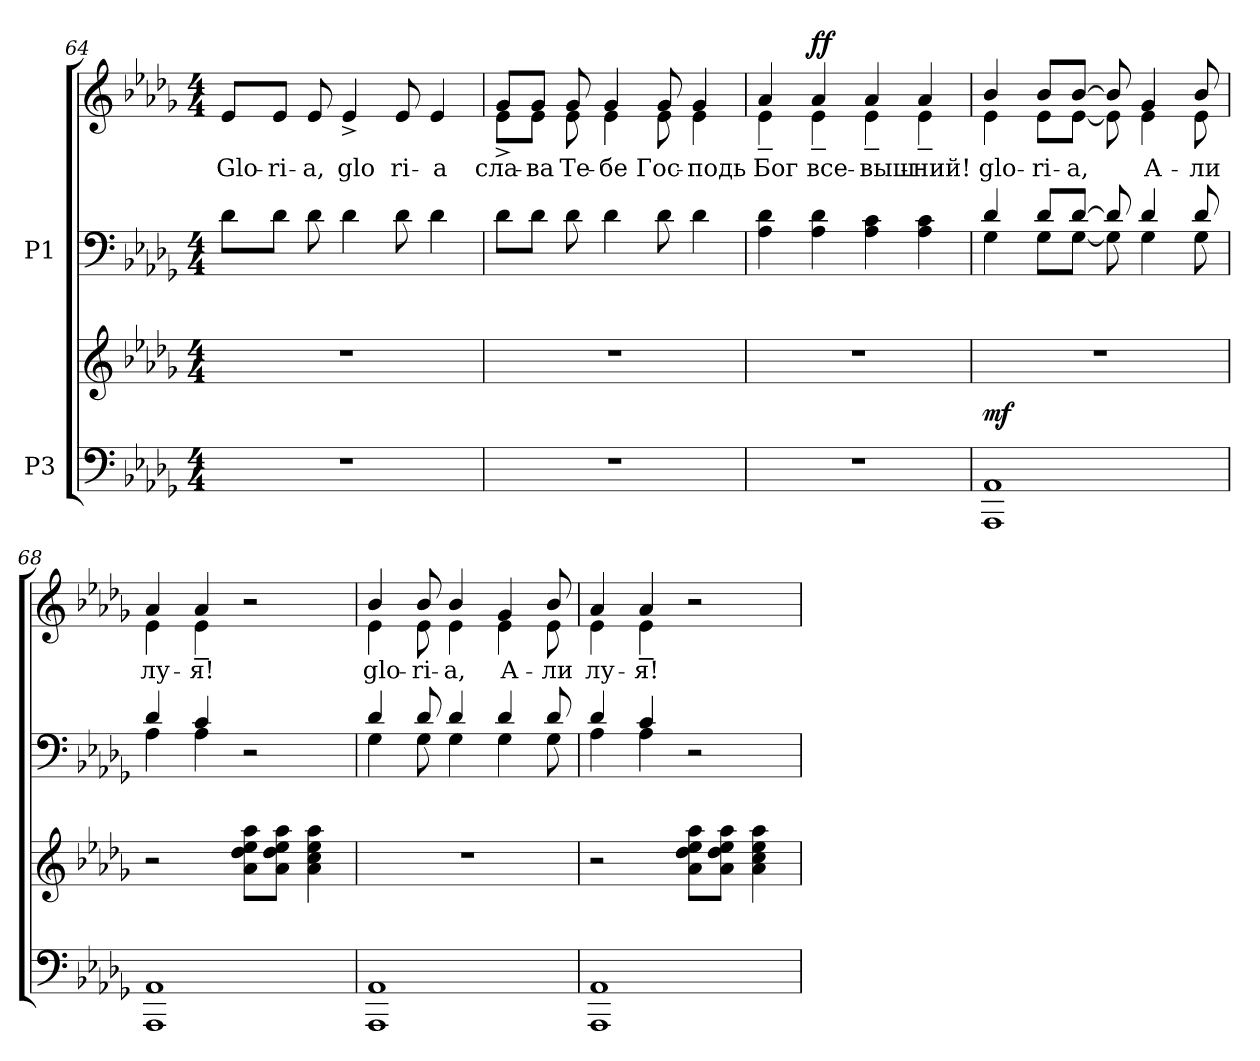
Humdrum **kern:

**kern	**kern	**dynam	**kern	**kern	**text	**dynam
*part2	*part2	*part2	*part1	*part1	*part1	*part1
*staff4	*staff3	*staff3/4	*staff2	*staff1	*staff1	*staff1/2
*I"P3	*	*	*I"P1	*	*	*
*clefF4	*clefG2	*	*clefF4	*clefG2	*	*
*k[b-e-a-d-g-]	*k[b-e-a-d-g-]	*	*k[b-e-a-d-g-]	*k[b-e-a-d-g-]	*	*
*D-:	*D-:	*	*D-:	*D-:	*	*
*M4/4	*M4/4	*	*M4/4	*M4/4	*	*
=64	=64	=64	=64	=64	=64	=64
!	!	!	!	!	!LO:LY:b:color=#000000	!
1r	1r	.	8d-i\L	8e-i/L	Glo-	.
!	!	!	!	!	!LO:LY:b:color=#000000	!
.	.	.	8d-i\J	8e-i/J	-ri-	.
!	!	!	!	!	!LO:LY:b:color=#000000	!
.	.	.	8d-i\	8e-i/	-a,	.
!	!	!	!	!	!LO:LY:b:color=#000000	!
.	.	.	4d-i\	4e-^i/	glo	.
!	!	!	!	!	!LO:LY:b:color=#000000	!
.	.	.	8d-i\	8e-i/	ri-	.
!	!	!	!	!	!LO:LY:b:color=#000000	!
.	.	.	4d-i\	4e-i/	-a	.
=65	=65	=65	=65	=65	=65	=65
!	!	!	!	!	!LO:LY:b:color=#000000	!
*	*	*	*	*^	*	*
1r	1r	.	8d-i\L	8g-i/L	8e-^i\L	сла-	.
!	!	!	!	!	!	!LO:LY:b:color=#000000	!
.	.	.	8d-i\J	8g-i/J	8e-i\J	-ва	.
!	!	!	!	!	!	!LO:LY:b:color=#000000	!
.	.	.	8d-i\	8g-i/	8e-i\	Те-	.
!	!	!	!	!	!	!LO:LY:b:color=#000000	!
.	.	.	4d-i\	4g-i/	4e-i\	-бе	.
!	!	!	!	!	!	!LO:LY:b:color=#000000	!
.	.	.	8d-i\	8g-i/	8e-i\	Гос-	.
!	!	!	!	!	!	!LO:LY:b:color=#000000	!
.	.	.	4d-i\	4g-i/	4e-i\	-подь	.
=66	=66	=66	=66	=66	=66	=66	=66
!	!	!	!	!	!	!LO:LY:b:color=#000000	!
1r	1r	.	4A-i\ 4d-i	4a-i/	4e-~i\	Бог	.
!	!	!	!	!	!	!LO:LY:b:color=#000000	!
.	.	.	4A-i\ 4d-i	4a-i/	4e-~i\	все-	ff
!	!	!	!	!	!	!LO:LY:b:color=#000000	!
.	.	.	4A-i\ 4ci	4a-i/	4e-~i\	-выш-	.
!	!	!	!	!	!	!LO:LY:b:color=#000000	!
.	.	.	4A-i\ 4ci	4a-i/	4e-~i\	-ний!	.
!!LO:LB:g=z	!!
=67	=67	=67	=67	=67	=67	=67	=67
*	*	*	*^	*	*	*	*
!	!	!	!	!	!	!	!LO:LY:b:color=#000000	!
1AAA-i 1AA-i	1r	mf	4d-i/	4G-i\	4b-i/	4e-i\	glo-	.
!	!	!	!	!	!	!	!LO:LY:b:color=#000000	!
.	.	.	8d-i/L	8G-i\L	8b-i/L	8e-i\L	-ri-	.
!	!	!	!	!	!	!	!LO:LY:b:color=#000000	!
.	.	.	[>8d-i/J	[<8G-i\J	[>8b-i/J	[<8e-i\J	-a,	.
.	.	.	8d-i/]	8G-i\]	8b-i/]	8e-i\]	.	.
!	!	!	!	!	!	!	!LO:LY:b:color=#000000	!
.	.	.	4d-i/	4G-i\	4g-i/	4e-i\	А-	.
!	!	!	!	!	!	!	!LO:LY:b:color=#000000	!
.	.	.	8d-i/	8G-i\	8b-i/	8e-i\	-ли	.
=68	=68	=68	=68	=68	=68	=68	=68	=68
!	!	!	!	!	!	!	!LO:LY:b:color=#000000	!
1AAA-i 1AA-i	2r	.	4d-i/	4A-i\	4a-i/	4e-i\	лу-	.
!	!	!	!	!	!	!	!LO:LY:b:color=#000000	!
.	.	.	4ci/	4A-i\	4a-i/	4e-~i\	-я!	.
.	8a-i\ 8dd-i\ 8ee-i\ 8aa-i\L	.	2r	2ryy	2r	2ryy	.	.
.	8a-i\ 8dd-i\ 8ee-i\ 8aa-i\J	.	.	.	.	.	.	.
.	4a-i\ 4cci 4ee-i 4aa-i	.	.	.	.	.	.	.
=69	=69	=69	=69	=69	=69	=69	=69	=69
!	!	!	!	!	!	!	!LO:LY:b:color=#000000	!
1AAA-i 1AA-i	1r	.	4d-i/	4G-i\	4b-i/	4e-i\	glo-	.
!	!	!	!	!	!	!	!LO:LY:b:color=#000000	!
.	.	.	8d-i/	8G-i\	8b-i/	8e-i\	-ri-	.
!	!	!	!	!	!	!	!LO:LY:b:color=#000000	!
.	.	.	4d-i/	4G-i\	4b-i/	4e-i\	-a,	.
!	!	!	!	!	!	!	!LO:LY:b:color=#000000	!
.	.	.	4d-i/	4G-i\	4g-i/	4e-i\	А-	.
!	!	!	!	!	!	!	!LO:LY:b:color=#000000	!
.	.	.	8d-i/	8G-i\	8b-i/	8e-i\	-ли	.
=70	=70	=70	=70	=70	=70	=70	=70	=70
!	!	!	!	!	!	!	!LO:LY:b:color=#000000	!
1AAA-i 1AA-i	2r	.	4d-i/	4A-i\	4a-i/	4e-i\	лу-	.
!	!	!	!	!	!	!	!LO:LY:b:color=#000000	!
.	.	.	4ci/	4A-i\	4a-i/	4e-~i\	-я!	.
.	8a-i\ 8dd-i\ 8ee-i\ 8aa-i\L	.	2r	2ryy	2r	2ryy	.	.
.	8a-i\ 8dd-i\ 8ee-i\ 8aa-i\J	.	.	.	.	.	.	.
.	4a-i\ 4cci 4ee-i 4aa-i	.	.	.	.	.	.	.
*	*	*	*v	*v	*	*	*	*
*	*	*	*	*v	*v	*	*
=	=	=	=	=	=	=
*-	*-	*-	*-	*-	*-	*-
